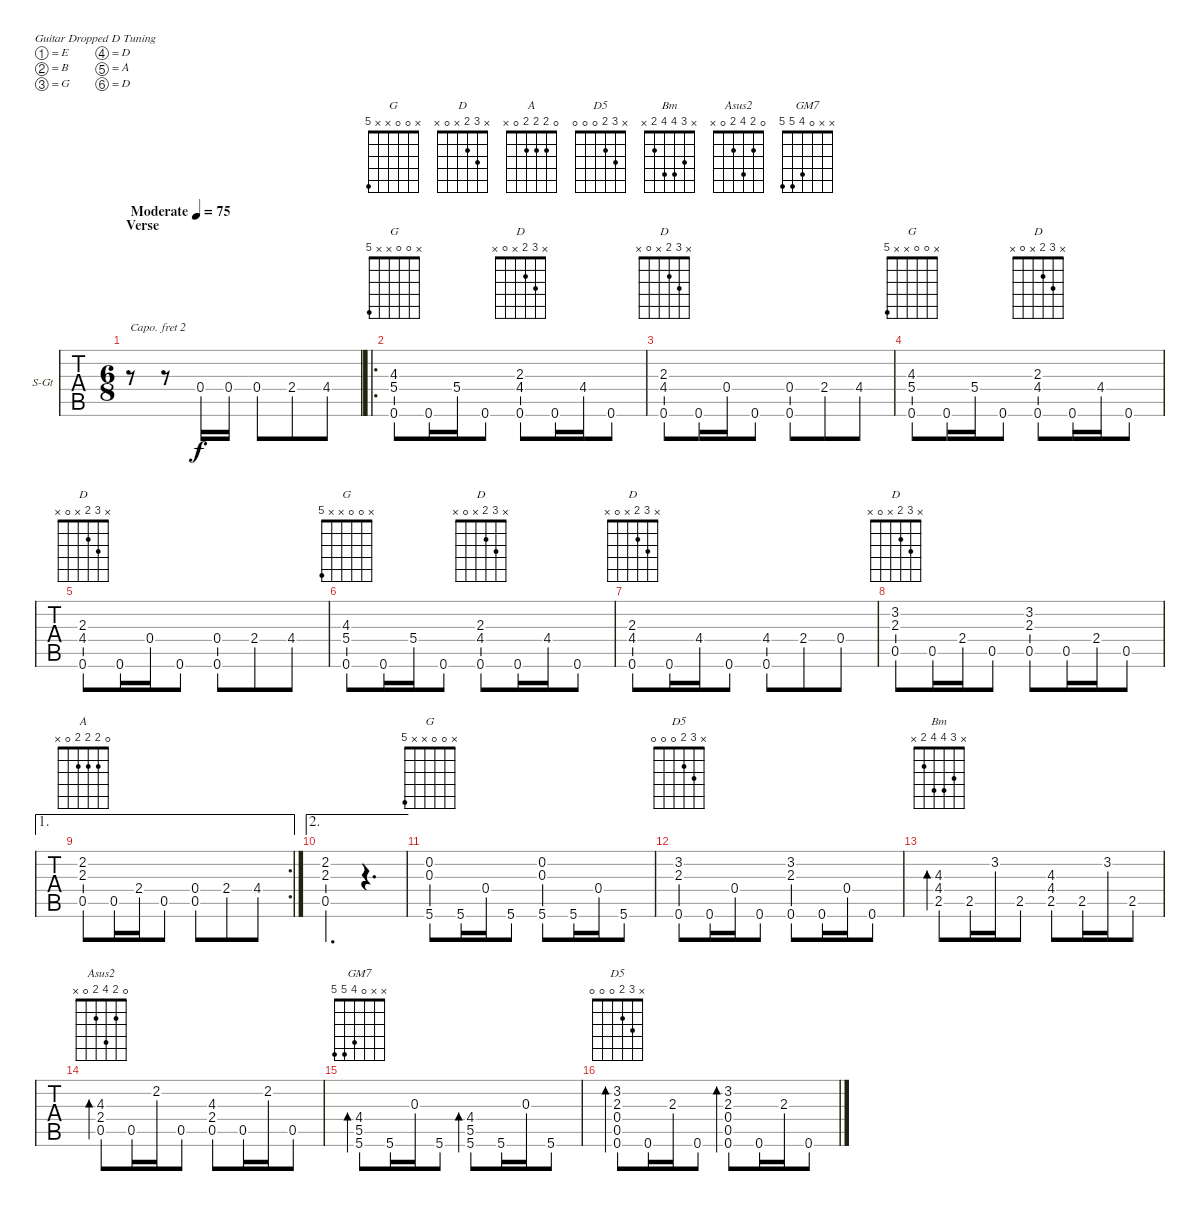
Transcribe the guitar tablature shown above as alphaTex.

\bracketExtendMode groupsimilarinstruments
\firstSystemTrackNameOrientation horizontal
\otherSystemsTrackNameOrientation horizontal
\chordDiagramsInScore
\track ("Spoor 1" "S-Gt") {instrument acousticguitarsteel}
\staff {tabs}
\capo 2
\tuning (E4 B3 G3 D3 A2 D2)
\chord ("G" x x 4 5 x 0)
\chord ("D" x x 2 4 x 0)
\chord ("D" x 3 2 x 0 x)
\chord ("A" 0 2 2 2 0 x)
\chord ("G" x 0 0 x x 5)
\chord ("D5" x 3 2 x x 0)
\chord ("Bm" x 3 4 4 2 x)
\chord ("Asus2" 0 2 4 2 0 x)
\chord ("GM7" x x 0 4 5 5)
\chord ("D5" x 3 2 0 0 0)
\ts (6 8)
\beaming (8 3 3)
\section ("" "Verse")
\tempo (75 "Moderate")
\clef g2
\ks c
r.8{dy f instrument acousticguitarsteel} r.8 0.4.16 0.4.16 0.4.8 2.4.8 4.4.8 |
\ro
(4.3 5.4 0.6).8{ch "G"} 0.6.16 5.4.16 0.6.8 (2.3 4.4 0.6).8{ch "D"} 0.6.16 4.4.16 0.6.8 |
(2.3 4.4 0.6).8{ch "D"} 0.6.16 0.4.16 0.6.8 (0.4 0.6).8 2.4.8 4.4.8 |
(4.3 5.4 0.6).8{ch "G"} 0.6.16 5.4.16 0.6.8 (2.3 4.4 0.6).8{ch "D"} 0.6.16 4.4.16 0.6.8 |
(2.3 4.4 0.6).8{ch "D"} 0.6.16 0.4.16 0.6.8 (0.4 0.6).8 2.4.8 4.4.8 |
(4.3 5.4 0.6).8{ch "G"} 0.6.16 5.4.16 0.6.8 (2.3 4.4 0.6).8{ch "D"} 0.6.16 4.4.16 0.6.8 |
(2.3 4.4 0.6).8{ch "D"} 0.6.16 4.4.16 0.6.8 (4.4 0.6).8 2.4.8 0.4.8 |
(3.2 2.3 0.5).8{ch "D"} 0.5.16 2.4.16 0.5.8 (3.2 2.3 0.5).8 0.5.16 2.4.16 0.5.8 |
\ae 1
\rc 2
(2.2 2.3 0.5).8{ch "A"} 0.5.16 2.4.16 0.5.8 (0.4 0.5).8 2.4.8 4.4.8 |
\ae 2
(2.2 2.3 0.5).4{d} r.4{d} |
(0.2 0.3 5.6).8{ch "G"} 5.6.16 0.4.16 5.6.8 (0.2 0.3 5.6).8 5.6.16 0.4.16 5.6.8 |
(3.2 2.3 0.6).8{ch "D5"} 0.6.16 0.4.16 0.6.8 (3.2 2.3 0.6).8 0.6.16 0.4.16 0.6.8 |
(4.3 4.4 2.5).8{bd 60 ch "Bm"} 2.5.16 3.2.16 2.5.8 (4.3 4.4 2.5).8 2.5.16 3.2.16 2.5.8 |
(4.3 2.4 0.5).8{bd 60 ch "Asus2"} 0.5.16 2.2.16 0.5.8 (4.3 2.4 0.5).8 0.5.16 2.2.16 0.5.8 |
(4.4 5.5 5.6).8{bd 60 ch "GM7"} 5.6.16 0.3.16 5.6.8 (4.4 5.5 5.6).8{bd 60} 5.6.16 0.3.16 5.6.8 |
(3.2 2.3 0.4 0.5 0.6).8{bd 60 ch "D5"} 0.6.16 2.3.16 0.6.8 (3.2 2.3 0.4 0.5 0.6).8{bd 60} 0.6.16 2.3.16 0.6.8
